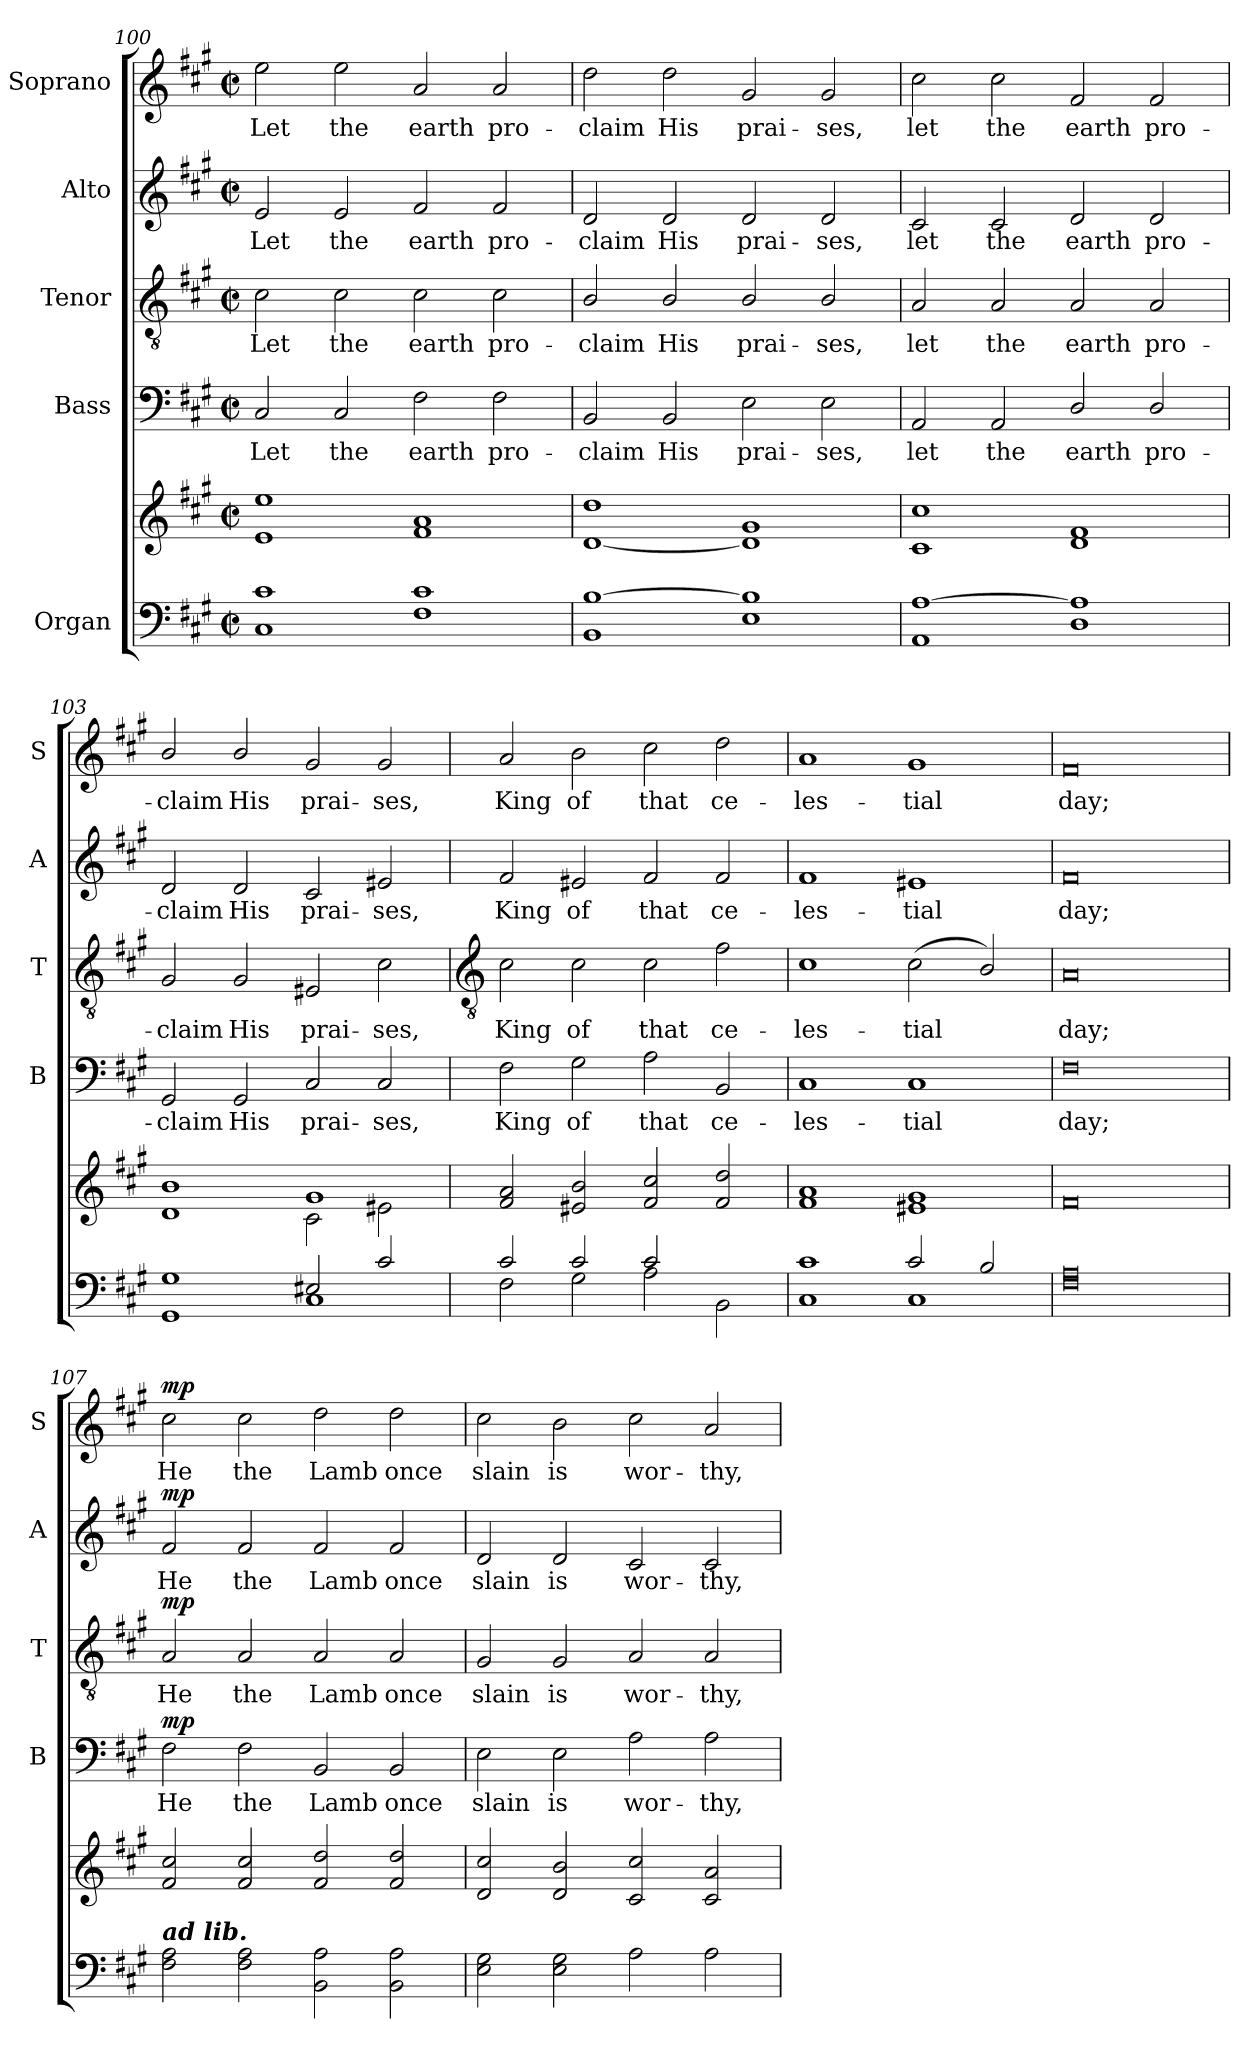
**kern	**kern	**dynam	**kern	**text	**dynam	**kern	**text	**dynam	**kern	**text	**dynam	**kern	**text	**dynam
*part5	*part5	*part5	*part4	*part4	*part4	*part3	*part3	*part3	*part2	*part2	*part2	*part1	*part1	*part1
*staff6	*staff5	*staff5/6	*staff4	*staff4	*staff4	*staff3	*staff3	*staff3	*staff2	*staff2	*staff2	*staff1	*staff1	*staff1
*I"Organ	*	*	*I"Bass	*	*	*I"Tenor	*	*	*I"Alto	*	*	*I"Soprano	*	*
*	*	*	*I'B	*	*	*I'T	*	*	*I'A	*	*	*I'S	*	*
*clefF4	*clefG2	*	*clefF4	*	*	*clefGv2	*	*	*clefG2	*	*	*clefG2	*	*
*k[f#c#g#]	*k[f#c#g#]	*	*k[f#c#g#]	*	*	*k[f#c#g#]	*	*	*k[f#c#g#]	*	*	*k[f#c#g#]	*	*
*A:	*A:	*	*A:	*	*	*A:	*	*	*A:	*	*	*A:	*	*
*M4/2	*M4/2	*	*M4/2	*	*	*M4/2	*	*	*M4/2	*	*	*M4/2	*	*
*met(c|)	*met(c|)	*	*met(c|)	*	*	*met(c|)	*	*	*met(c|)	*	*	*met(c|)	*	*
=100	=100	=100	=100	=100	=100	=100	=100	=100	=100	=100	=100	=100	=100	=100
*^	*^	*	*	*	*	*	*	*	*	*	*	*	*	*
!	!	!	!	!	!	!LO:LY:b	!	!	!LO:LY:b	!	!	!LO:LY:b	!	!	!LO:LY:b	!
1c#/	1C#\	1ee/	1e\	.	2C#	Let	.	2c#	Let	.	2e	Let	.	2ee	Let	.
!	!	!	!	!	!	!LO:LY:b	!	!	!LO:LY:b	!	!	!LO:LY:b	!	!	!LO:LY:b	!
.	.	.	.	.	2C#	the	.	2c#	the	.	2e	the	.	2ee	the	.
!	!	!	!	!	!	!LO:LY:b	!	!	!LO:LY:b	!	!	!LO:LY:b	!	!	!LO:LY:b	!
1c#/	1F#\	1a/	1f#\	.	2F#	earth	.	2c#	earth	.	2f#	earth	.	2a	earth	.
!	!	!	!	!	!	!LO:LY:b	!	!	!LO:LY:b	!	!	!LO:LY:b	!	!	!LO:LY:b	!
.	.	.	.	.	2F#	pro-	.	2c#	pro-	.	2f#	pro-	.	2a	pro-	.
=101	=101	=101	=101	=101	=101	=101	=101	=101	=101	=101	=101	=101	=101	=101	=101	=101
!	!	!	!	!	!	!LO:LY:b	!	!	!LO:LY:b	!	!	!LO:LY:b	!	!	!LO:LY:b	!
[1B/	1BB\	1dd/	[1d\	.	2BB	-claim	.	2B/	-claim	.	2d	-claim	.	2dd	-claim	.
!	!	!	!	!	!	!LO:LY:b	!	!	!LO:LY:b	!	!	!LO:LY:b	!	!	!LO:LY:b	!
.	.	.	.	.	2BB	His	.	2B/	His	.	2d	His	.	2dd	His	.
!	!	!	!	!	!	!LO:LY:b	!	!	!LO:LY:b	!	!	!LO:LY:b	!	!	!LO:LY:b	!
1B/]	1E\	1g#/	1d\]	.	2E	prai-	.	2B/	prai-	.	2d	prai-	.	2g#	prai-	.
!	!	!	!	!	!	!LO:LY:b	!	!	!LO:LY:b	!	!	!LO:LY:b	!	!	!LO:LY:b	!
.	.	.	.	.	2E	-ses,	.	2B/	-ses,	.	2d	-ses,	.	2g#	-ses,	.
=102	=102	=102	=102	=102	=102	=102	=102	=102	=102	=102	=102	=102	=102	=102	=102	=102
!	!	!	!	!	!	!LO:LY:b	!	!	!LO:LY:b	!	!	!LO:LY:b	!	!	!LO:LY:b	!
[1A/	1AA\	1cc#/	1c#\	.	2AA	let	.	2A	let	.	2c#	let	.	2cc#	let	.
!	!	!	!	!	!	!LO:LY:b	!	!	!LO:LY:b	!	!	!LO:LY:b	!	!	!LO:LY:b	!
.	.	.	.	.	2AA	the	.	2A	the	.	2c#	the	.	2cc#	the	.
!	!	!	!	!	!	!LO:LY:b	!	!	!LO:LY:b	!	!	!LO:LY:b	!	!	!LO:LY:b	!
1A/]	1D/	1f#/	1d\	.	2D/	earth	.	2A	earth	.	2d	earth	.	2f#	earth	.
!	!	!	!	!	!	!LO:LY:b	!	!	!LO:LY:b	!	!	!LO:LY:b	!	!	!LO:LY:b	!
.	.	.	.	.	2D/	pro-	.	2A	pro-	.	2d	pro-	.	2f#	pro-	.
=103	=103	=103	=103	=103	=103	=103	=103	=103	=103	=103	=103	=103	=103	=103	=103	=103
!	!	!	!	!	!	!LO:LY:b	!	!	!LO:LY:b	!	!	!LO:LY:b	!	!	!LO:LY:b	!
1G#/	1GG#/	1b/	1d\	.	2GG#/	-claim	.	2G#/	-claim	.	2d/	-claim	.	2b/	-claim	.
!	!	!	!	!	!	!LO:LY:b	!	!	!LO:LY:b	!	!	!LO:LY:b	!	!	!LO:LY:b	!
.	.	.	.	.	2GG#/	His	.	2G#/	His	.	2d/	His	.	2b/	His	.
!	!	!	!	!	!	!LO:LY:b	!	!	!LO:LY:b	!	!	!LO:LY:b	!	!	!LO:LY:b	!
2E#X/	1C#\	1g#/	2c#\	.	2C#	prai-	.	2E#X	prai-	.	2c#	prai-	.	2g#	prai-	.
!	!	!	!	!	!	!LO:LY:b	!	!	!LO:LY:b	!	!	!LO:LY:b	!	!	!LO:LY:b	!
2c#/	.	.	2e#X\	.	2C#	-ses,	.	2c#	-ses,	.	2e#X	-ses,	.	2g#	-ses,	.
!!LO:LB:g=z
=104	=104	=104	=104	=104	=104	=104	=104	=104	=104	=104	=104	=104	=104	=104	=104	=104
*	*	*	*	*	*	*	*	*clefGv2	*	*	*	*	*	*	*	*
!	!	!	!	!	!	!LO:LY:b	!	!	!LO:LY:b	!	!	!LO:LY:b	!	!	!LO:LY:b	!
2c#/	2F#\	2f#/ 2a/	0ryy	.	2F#	King	.	2c#	King	.	2f#	King	.	2a	King	.
!	!	!	!	!	!	!LO:LY:b	!	!	!LO:LY:b	!	!	!LO:LY:b	!	!	!LO:LY:b	!
2c#/	2G#\	2e#X/ 2b/	.	.	2G#	of	.	2c#	of	.	2e#X	of	.	2b	of	.
!	!	!	!	!	!	!LO:LY:b	!	!	!LO:LY:b	!	!	!LO:LY:b	!	!	!LO:LY:b	!
2c#/	2A\	2f#/ 2cc#/	.	.	2A	that	.	2c#	that	.	2f#	that	.	2cc#	that	.
!	!	!	!	!	!	!LO:LY:b	!	!	!LO:LY:b	!	!	!LO:LY:b	!	!	!LO:LY:b	!
2ryy	2BB\	2f#/ 2dd/	.	.	2BB	ce-	.	2f#	ce-	.	2f#	ce-	.	2dd	ce-	.
=105	=105	=105	=105	=105	=105	=105	=105	=105	=105	=105	=105	=105	=105	=105	=105	=105
!	!	!	!	!	!	!LO:LY:b	!	!	!LO:LY:b	!	!	!LO:LY:b	!	!	!LO:LY:b	!
1c#/	1C#\	1f#/ 1a/	0ryy	.	1C#	-les-	.	1c#	-les-	.	1f#	-les-	.	1a	-les-	.
!	!	!	!	!	!	!LO:LY:b	!	!	!LO:LY:b	!	!	!LO:LY:b	!	!	!LO:LY:b	!
2c#/	1C#\	1e#X/ 1g#/	.	.	1C#	-tial	.	(<2c#	-tial	.	1e#X	-tial	.	1g#	-tial	.
2B/	.	.	.	.	.	.	.	2B/)	.	.	.	.	.	.	.	.
=106	=106	=106	=106	=106	=106	=106	=106	=106	=106	=106	=106	=106	=106	=106	=106	=106
!	!	!	!	!	!	!LO:LY:b	!	!	!LO:LY:b	!	!	!LO:LY:b	!	!	!LO:LY:b	!
0A/	0F#\	0f#/	0ryy	.	0F#	day;	.	0A	day;	.	0f#	day;	.	0f#	day;	.
=107	=107	=107	=107	=107	=107	=107	=107	=107	=107	=107	=107	=107	=107	=107	=107	=107
!LO:TX:a:Bi:t=ad lib.	!	!	!	!	!	!	!	!	!	!	!	!	!	!	!	!
!	!	!	!	!LO:DY:b=2	!	!LO:LY:b	!	!	!LO:LY:b	!	!	!LO:LY:b	!	!	!LO:LY:b	!
!	!	!	!	!LO:DY:n=1:b	!	!	!LO:DY:b	!	!	!LO:DY:b	!	!	!LO:DY:b	!	!	!LO:DY:b
0ryy	2F#\ 2A\	2f#/ 2cc#/	0ryy	mp mp	2F#	He	mp	2A	He	mp	2f#	He	mp	2cc#	He	mp
!	!	!	!	!	!	!LO:LY:b	!	!	!LO:LY:b	!	!	!LO:LY:b	!	!	!LO:LY:b	!
.	2F#\ 2A\	2f#/ 2cc#/	.	.	2F#	the	.	2A	the	.	2f#	the	.	2cc#	the	.
!	!	!	!	!	!	!LO:LY:b	!	!	!LO:LY:b	!	!	!LO:LY:b	!	!	!LO:LY:b	!
.	2BB\ 2A\	2f#/ 2dd/	.	.	2BB	Lamb	.	2A	Lamb	.	2f#	Lamb	.	2dd	Lamb	.
!	!	!	!	!	!	!LO:LY:b	!	!	!LO:LY:b	!	!	!LO:LY:b	!	!	!LO:LY:b	!
.	2BB\ 2A\	2f#/ 2dd/	.	.	2BB	once	.	2A	once	.	2f#	once	.	2dd	once	.
=108	=108	=108	=108	=108	=108	=108	=108	=108	=108	=108	=108	=108	=108	=108	=108	=108
!	!	!	!	!	!	!LO:LY:b	!	!	!LO:LY:b	!	!	!LO:LY:b	!	!	!LO:LY:b	!
0ryy	2E\ 2G#\	2d/ 2cc#/	0ryy	.	2E	slain	.	2G#	slain	.	2d	slain	.	2cc#	slain	.
!	!	!	!	!	!	!LO:LY:b	!	!	!LO:LY:b	!	!	!LO:LY:b	!	!	!LO:LY:b	!
.	2E\ 2G#\	2d/ 2b/	.	.	2E	is	.	2G#	is	.	2d	is	.	2b	is	.
!	!	!	!	!	!	!LO:LY:b	!	!	!LO:LY:b	!	!	!LO:LY:b	!	!	!LO:LY:b	!
.	2A\	2c#/ 2cc#/	.	.	2A	wor-	.	2A	wor-	.	2c#	wor-	.	2cc#	wor-	.
!	!	!	!	!	!	!LO:LY:b	!	!	!LO:LY:b	!	!	!LO:LY:b	!	!	!LO:LY:b	!
.	2A\	2c#/ 2a/	.	.	2A	-thy,	.	2A	-thy,	.	2c#	-thy,	.	2a	-thy,	.
*v	*v	*	*	*	*	*	*	*	*	*	*	*	*	*	*	*
*	*v	*v	*	*	*	*	*	*	*	*	*	*	*	*	*
=	=	=	=	=	=	=	=	=	=	=	=	=	=	=
*-	*-	*-	*-	*-	*-	*-	*-	*-	*-	*-	*-	*-	*-	*-
